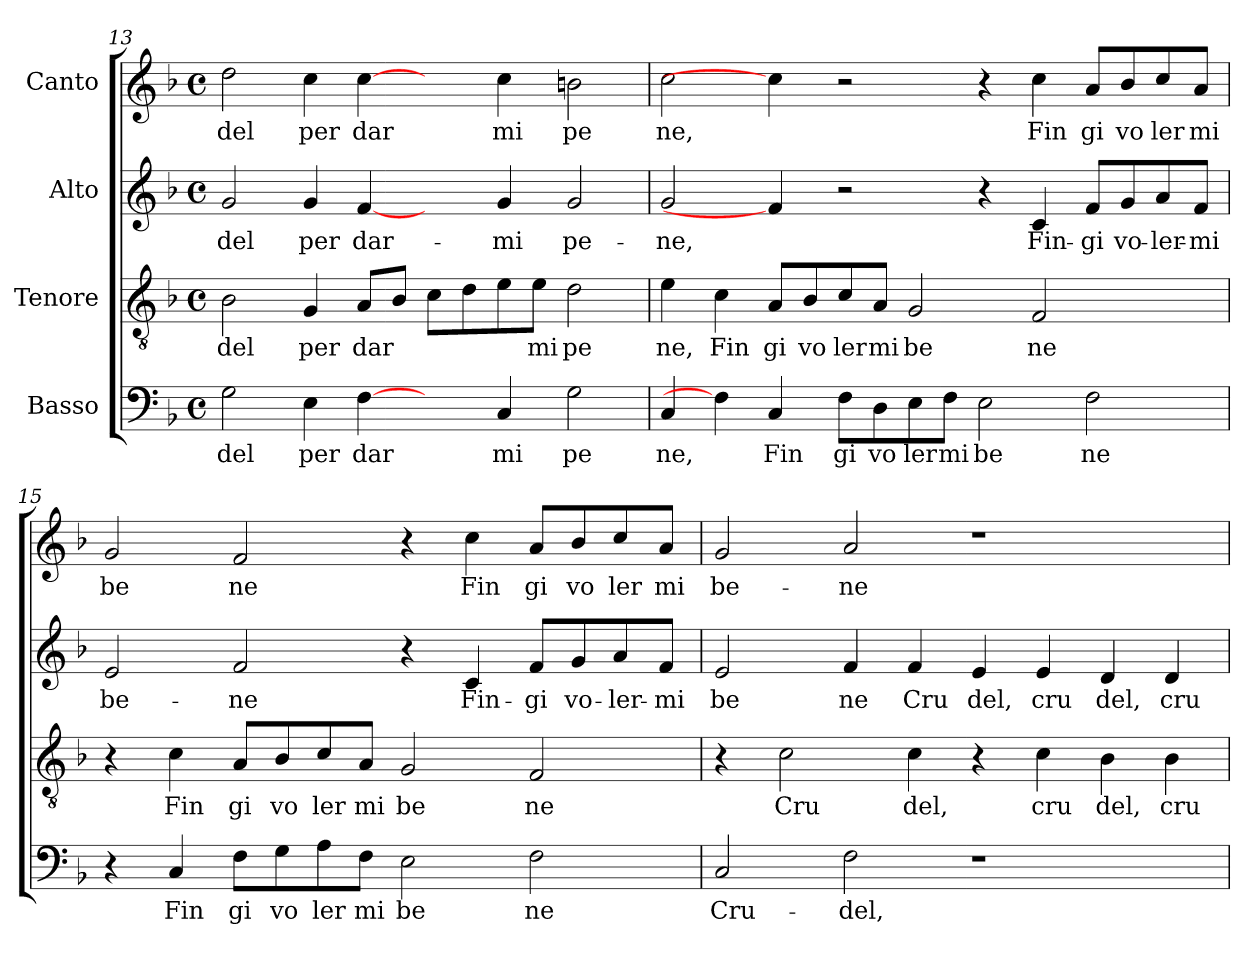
**kern	**text	**kern	**text	**kern	**text	**kern	**text
*part4	*part4	*part3	*part3	*part2	*part2	*part1	*part1
*staff4	*staff4	*staff3	*staff3	*staff2	*staff2	*staff1	*staff1
*I"Basso	*	*I"Tenore	*	*I"Alto	*	*I"Canto	*
!!LO:LB:g=z
*clefF4	*	*clefGv2	*	*clefG2	*	*clefG2	*
*k[b-]	*	*k[b-]	*	*k[b-]	*	*k[b-]	*
*F:	*	*F:	*	*F:	*	*F:	*
*M4/4	*	*M4/4	*	*M4/4	*	*M4/4	*
*met(c)	*	*met(c)	*	*met(c)	*	*met(c)	*
=13	=13	=13	=13	=13	=13	=13	=13
!	!LO:LY:b:cj	!	!LO:LY:b:cj	!	!LO:LY:b:cj	!	!LO:LY:b:cj
2G\	-del	2B-\	del	2g/	del	2dd\	del
!	!LO:LY:b:cj	!	!LO:LY:b:cj	!	!LO:LY:b:cj	!	!LO:LY:b:cj
4E\	per	4G/	per	4g/	per	4cc\	per
!	!LO:LY:b:cj	!	!LO:LY:b	!	!LO:LY:b:cj	!	!LO:LY:b:cj
[4F\	dar	8A/L	dar	[4f/	dar-	[4cc\	dar
.	.	8B-/J	.	.	.	.	.
4ryy	.	8c\L	.	4ryy	.	4ryy	.
.	.	8d\	.	.	.	.	.
!	!LO:LY:b:cj	!	!	!	!LO:LY:b:cj	!	!LO:LY:b:cj
4C/	mi	8e\	.	4g/	-mi	4cc\	mi
!	!	!	!LO:LY:b:cj	!	!	!	!
.	.	8e\J	mi	.	.	.	.
!	!LO:LY:b:cj	!	!LO:LY:b:cj	!	!LO:LY:b:cj	!	!LO:LY:b:cj
2G\	pe	2d\	pe	2g/	pe-	2bn\	pe
=14	=14	=14	=14	=14	=14	=14	=14
!	!LO:LY:b:cj	!	!LO:LY:b:cj	!	!LO:LY:b:cj	!	!LO:LY:b:cj
4C/	ne,	4e\	ne,	2g/	-ne,	2cc\	ne,
!	!	!	!LO:LY:b:cj	!	!	!	!
4F\]	.	4c\	Fin	.	.	.	.
!	!LO:LY:b:cj	!	!LO:LY:b:cj	!	!	!	!
4C/	Fin	8A/L	gi	4f/]	.	4cc\]	.
!	!	!	!LO:LY:b:cj	!	!	!	!
.	.	8B-/	vo	.	.	.	.
!	!LO:LY:b:cj	!	!LO:LY:b:cj	!	!	!	!
8F\L	gi	8c/	ler	2r	.	2r	.
!	!LO:LY:b:cj	!	!LO:LY:b:cj	!	!	!	!
8D\	vo	8A/J	mi	.	.	.	.
!	!LO:LY:b:cj	!	!LO:LY:b:cj	!	!	!	!
8E\	ler	2G/	be	.	.	.	.
!	!LO:LY:b:cj	!	!	!	!	!	!
8F\J	mi	.	.	.	.	.	.
!	!LO:LY:b:cj	!	!	!	!	!	!
2E\	be	.	.	4r	.	4r	.
!	!	!	!LO:LY:b:cj	!	!LO:LY:b:cj	!	!LO:LY:b:cj
.	.	2F/	ne	4c/	Fin-	4cc\	Fin
!	!LO:LY:b:cj	!	!	!	!LO:LY:b:cj	!	!LO:LY:b:cj
2F\	ne	.	.	8f/L	-gi	8a/L	gi
!	!	!	!	!	!LO:LY:b:cj	!	!LO:LY:b:cj
.	.	.	.	8g/	vo-	8b-/	vo
!	!	!	!	!	!LO:LY:b:cj	!	!LO:LY:b:cj
.	.	4ryy	.	8a/	-ler-	8cc/	ler
!	!	!	!	!	!LO:LY:b:cj	!	!LO:LY:b:cj
.	.	.	.	8f/J	-mi	8a/J	mi
=15	=15	=15	=15	=15	=15	=15	=15
!	!	!	!	!	!LO:LY:b:cj	!	!LO:LY:b:cj
4r	.	4r	.	2e/	be-	2g/	be
!	!LO:LY:b:cj	!	!LO:LY:b:cj	!	!	!	!
4C/	Fin	4c\	Fin	.	.	.	.
!	!LO:LY:b:cj	!	!LO:LY:b:cj	!	!LO:LY:b:cj	!	!LO:LY:b:cj
8F\L	gi	8A/L	gi	2f/	-ne	2f/	ne
!	!LO:LY:b:cj	!	!LO:LY:b:cj	!	!	!	!
8G\	vo	8B-/	vo	.	.	.	.
!	!LO:LY:b:cj	!	!LO:LY:b:cj	!	!	!	!
8A\	ler	8c/	ler	.	.	.	.
!	!LO:LY:b:cj	!	!LO:LY:b:cj	!	!	!	!
8F\J	mi	8A/J	mi	.	.	.	.
!	!LO:LY:b:cj	!	!LO:LY:b:cj	!	!	!	!
2E\	be	2G/	be	4r	.	4r	.
!	!	!	!	!	!LO:LY:b:cj	!	!LO:LY:b:cj
.	.	.	.	4c/	Fin-	4cc\	Fin
!	!LO:LY:b:cj	!	!LO:LY:b:cj	!	!LO:LY:b:cj	!	!LO:LY:b:cj
2F\	ne	2F/	ne	8f/L	-gi	8a/L	gi
!	!	!	!	!	!LO:LY:b:cj	!	!LO:LY:b:cj
.	.	.	.	8g/	vo-	8b-/	vo
!	!	!	!	!	!LO:LY:b:cj	!	!LO:LY:b:cj
.	.	.	.	8a/	-ler-	8cc/	ler
!	!	!	!	!	!LO:LY:b:cj	!	!LO:LY:b:cj
.	.	.	.	8f/J	-mi	8a/J	mi
!!LO:LB:g=z
=16	=16	=16	=16	=16	=16	=16	=16
!	!LO:LY:b:cj	!	!	!	!LO:LY:b:cj	!	!LO:LY:b:cj
2C/	Cru-	4r	.	2e/	be	2g/	be-
!	!	!	!LO:LY:b:cj	!	!	!	!
.	.	2c\	Cru	.	.	.	.
!	!LO:LY:b:cj	!	!	!	!LO:LY:b:cj	!	!LO:LY:b:cj
2F\	-del,	.	.	4f/	ne	2a/	-ne
!	!	!	!LO:LY:b:cj	!	!LO:LY:b:cj	!	!
.	.	4c\	del,	4f/	Cru	.	.
!	!	!	!	!	!LO:LY:b:cj	!	!
1r	.	4r	.	4e/	del,	1r	.
!	!	!	!LO:LY:b:cj	!	!LO:LY:b:cj	!	!
.	.	4c\	cru	4e/	cru	.	.
!	!	!	!LO:LY:b:cj	!	!LO:LY:b:cj	!	!
.	.	4B-\	del,	4d/	del,	.	.
!	!	!	!LO:LY:b:cj	!	!LO:LY:b:cj	!	!
.	.	4B-\	cru	4d/	cru	.	.
=	=	=	=	=	=	=	=
*-	*-	*-	*-	*-	*-	*-	*-
